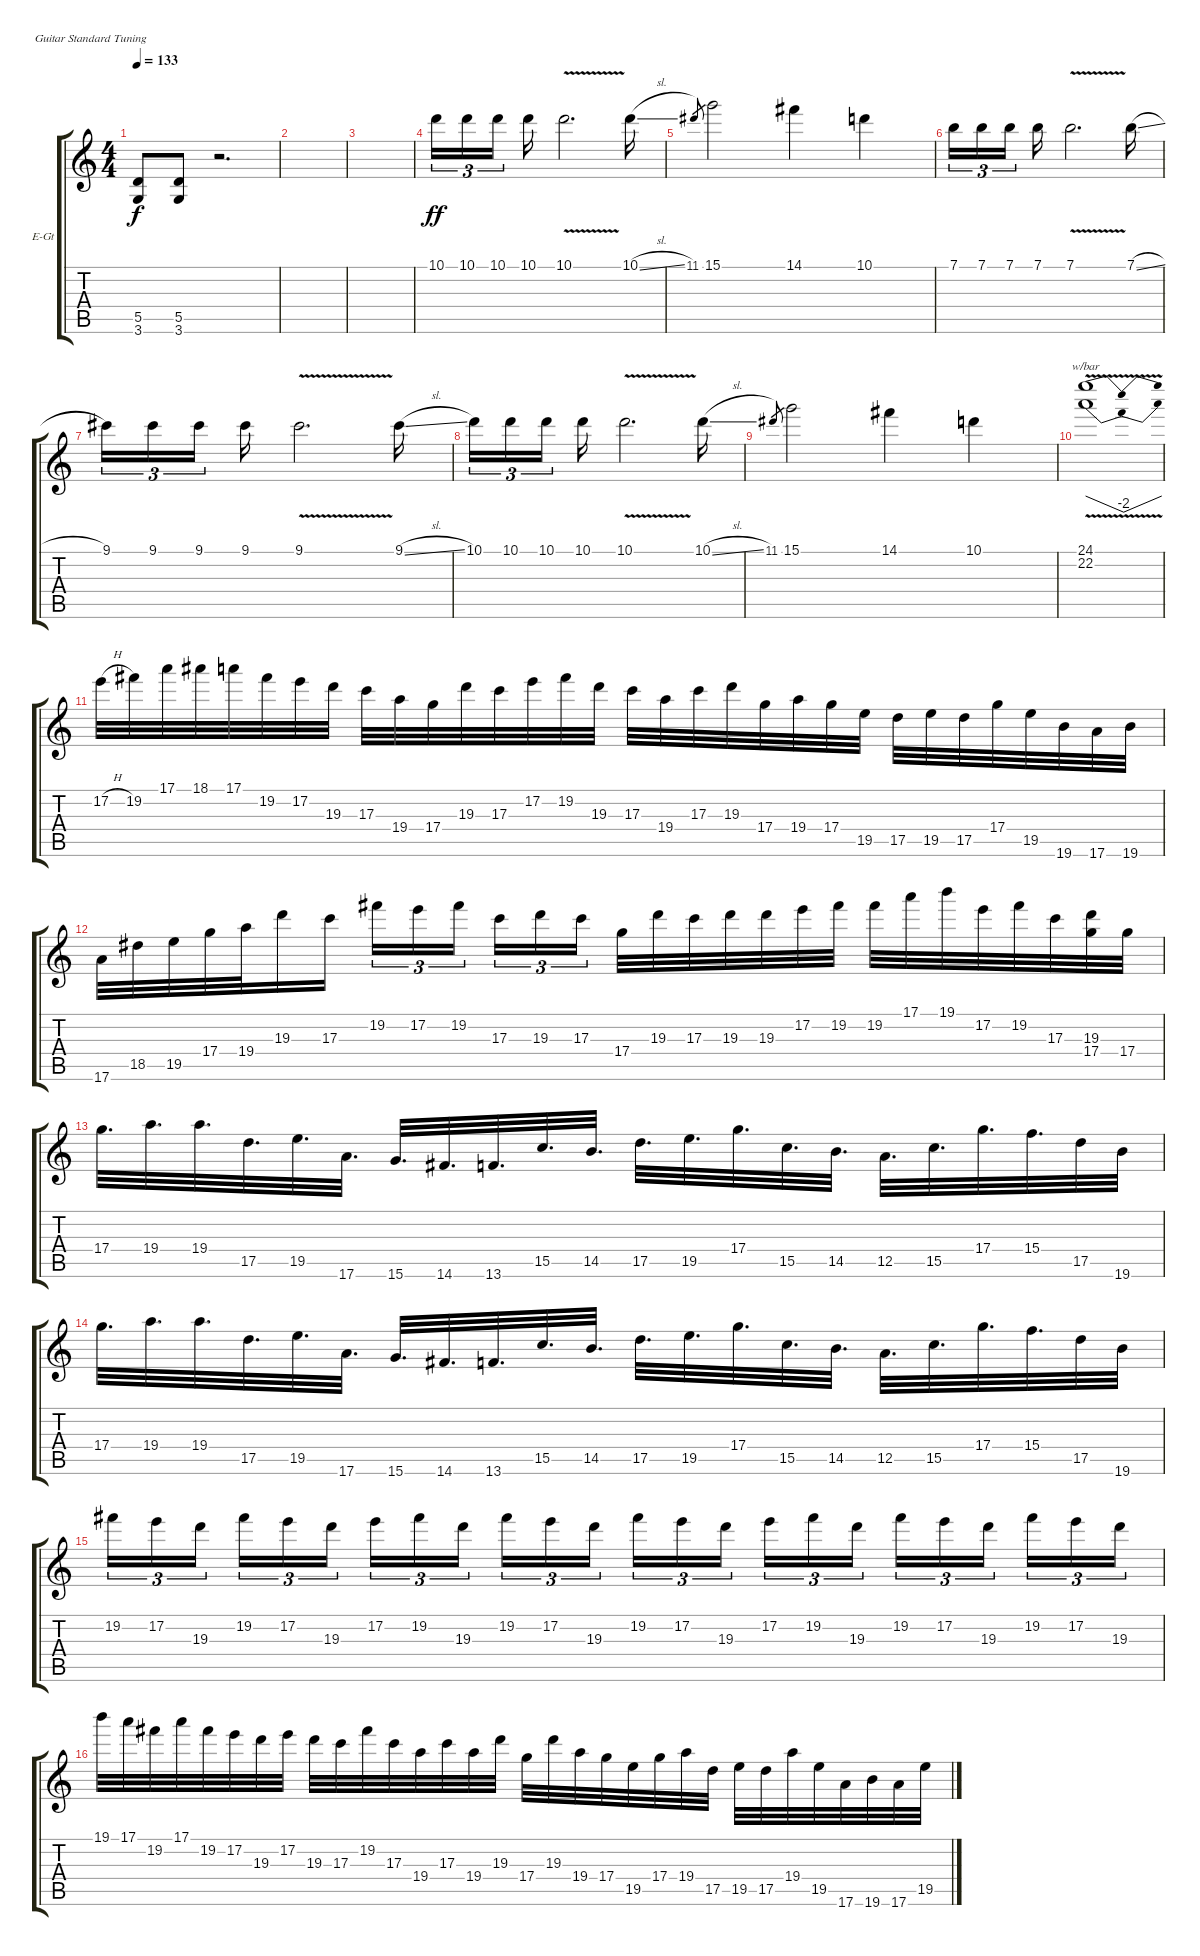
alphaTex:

\bracketExtendMode groupsimilarinstruments
\firstSystemTrackNameOrientation horizontal
\otherSystemsTrackNameOrientation horizontal
\track ("Guitar 1" "E-Gt") {instrument overdrivenguitar}
\staff {score tabs}
\tuning (E4 B3 G3 D3 A2 E2)
\ts (4 4)
\tempo 133
\clef g2
\ks c
(5.5 3.6).8{dy f} (5.5 3.6).8 r.2{d} |
|
|
10.1.16{tu (3 2) dy ff} 10.1.16{tu (3 2)} 10.1.16{tu (3 2)} 10.1.16 10.1{v}.2{d} 10.1{sl}.16 |
11.1.8{gr} 15.1.2 14.1.4 10.1.4 |
7.1.16{tu (3 2)} 7.1.16{tu (3 2)} 7.1.16{tu (3 2)} 7.1.16 7.1{v}.2{d} 7.1{sl}.16 |
9.1.16{tu (3 2)} 9.1.16{tu (3 2)} 9.1.16{tu (3 2)} 9.1.16 9.1{v}.2{d} 9.1{sl}.16 |
10.1.16{tu (3 2)} 10.1.16{tu (3 2)} 10.1.16{tu (3 2)} 10.1.16 10.1{v}.2{d} 10.1{sl}.16 |
11.1.8{gr} 15.1.2 14.1.4 10.1.4 |
(24.1 22.2{v}).1{tbe (dip default 0 0 15 -8 30 0)} |
17.2{h}.32 19.2.32 17.1.32 18.1.32 17.1.32 19.2.32 17.2.32 19.3.32 17.3.32 19.4.32 17.4.32 19.3.32 17.3.32 17.2.32 19.2.32 19.3.32 17.3.32 19.4.32 17.3.32 19.3.32 17.4.32 19.4.32 17.4.32 19.5.32 17.5.32 19.5.32 17.5.32 17.4.32 19.5.32 19.6.32 17.6.32 19.6.32 |
17.6.32 18.5.32 19.5.32 17.4.32 19.4.32 19.3.16 17.3.16 19.2.16{tu (3 2)} 17.2.16{tu (3 2)} 19.2.16{tu (3 2)} 17.3.16{tu (3 2)} 19.3.16{tu (3 2)} 17.3.16{tu (3 2)} 17.4.32 19.3.32 17.3.32 19.3.32 19.3.32 17.2.32 19.2.32 19.2.32 17.1.32 19.1.32 17.2.32 19.2.32 17.3.32 (19.3 17.4).32 17.4.32 |
17.4.32{d} 19.4.32{d} 19.4.32{d} 17.5.32{d} 19.5.32{d} 17.6.32{d} 15.6.32{d} 14.6.32{d} 13.6.32{d} 15.5.32{d} 14.5.32{d} 17.5.32{d} 19.5.32{d} 17.4.32{d} 15.5.32{d} 14.5.32{d} 12.5.32{d} 15.5.32{d} 17.4.32{d} 15.4.32{d} 17.5.32 19.6.32 |
17.4.32{d} 19.4.32{d} 19.4.32{d} 17.5.32{d} 19.5.32{d} 17.6.32{d} 15.6.32{d} 14.6.32{d} 13.6.32{d} 15.5.32{d} 14.5.32{d} 17.5.32{d} 19.5.32{d} 17.4.32{d} 15.5.32{d} 14.5.32{d} 12.5.32{d} 15.5.32{d} 17.4.32{d} 15.4.32{d} 17.5.32 19.6.32 |
19.2.16{tu (3 2)} 17.2.16{tu (3 2)} 19.3.16{tu (3 2)} 19.2.16{tu (3 2)} 17.2.16{tu (3 2)} 19.3.16{tu (3 2)} 17.2.16{tu (3 2)} 19.2.16{tu (3 2)} 19.3.16{tu (3 2)} 19.2.16{tu (3 2)} 17.2.16{tu (3 2)} 19.3.16{tu (3 2)} 19.2.16{tu (3 2)} 17.2.16{tu (3 2)} 19.3.16{tu (3 2)} 17.2.16{tu (3 2)} 19.2.16{tu (3 2)} 19.3.16{tu (3 2)} 19.2.16{tu (3 2)} 17.2.16{tu (3 2)} 19.3.16{tu (3 2)} 19.2.16{tu (3 2)} 17.2.16{tu (3 2)} 19.3.16{tu (3 2)} |
19.1.32 17.1.32 19.2.32 17.1.32 19.2.32 17.2.32 19.3.32 17.2.32 19.3.32 17.3.32 19.2.32 17.3.32 19.4.32 17.3.32 19.4.32 19.3.32 17.4.32 19.3.32 19.4.32 17.4.32 19.5.32 17.4.32 19.4.32 17.5.32 19.5.32 17.5.32 19.4.32 19.5.32 17.6.32 19.6.32 17.6.32 19.5.32
